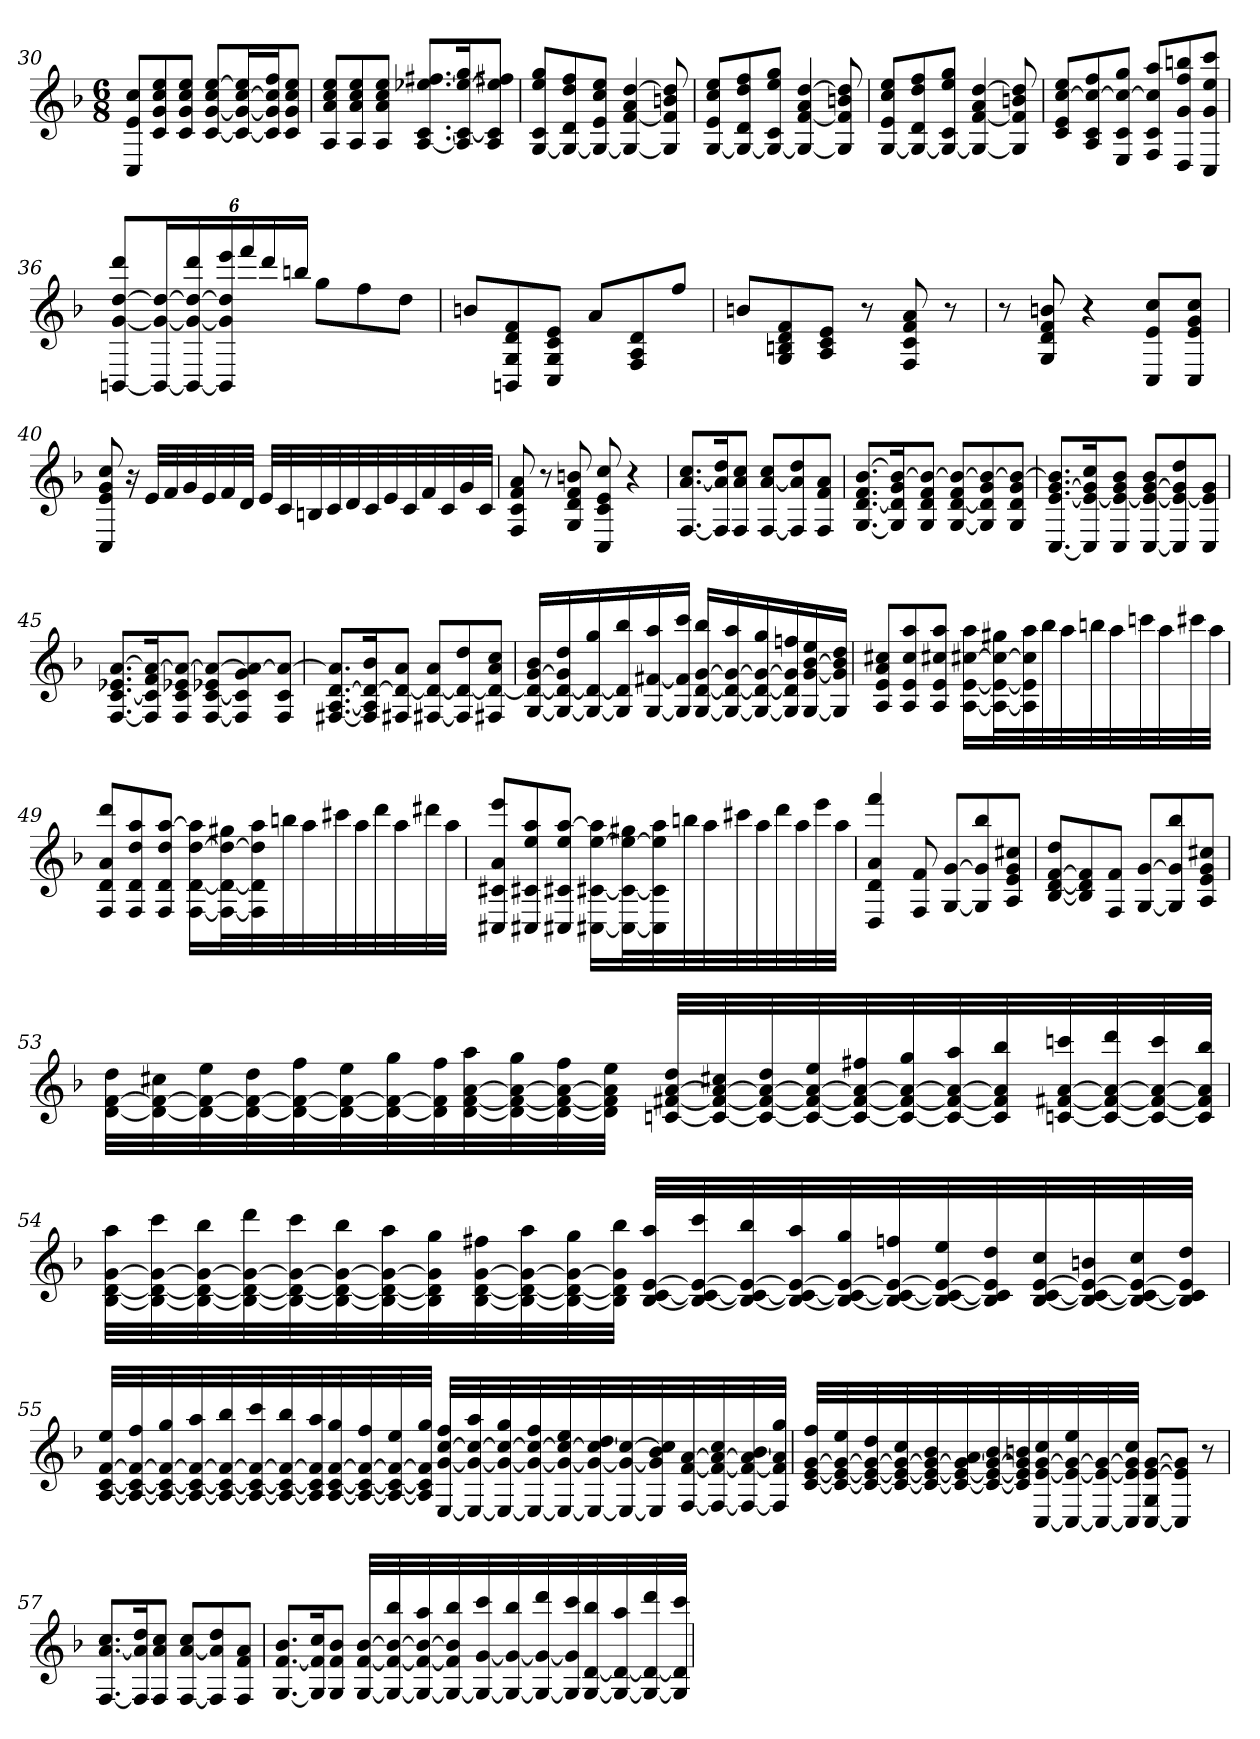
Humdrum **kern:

**kern
*part1
*staff1
*clefG2
*k[b-]
*M6/8
=30
8C 8e 8ccL
8c 8g 8cc 8ee
8c 8g 8cc 8eeJ
[8c [8g 8cc [8eeL
16c_ 16g_ [16cc 16ee]L
16c] 16g] 16cc] 16ffJ
8c 8g 8cc 8eeJ
=31
8A 8a 8cc 8eeL
8A 8a 8cc 8ee
8A 8a 8cc 8eeJ
[8.A [8.c [8.ee-X 8.ff#XL
16A] 16c_ 16ee-_ 16ggK
8A 8c] 8ee-] 8ff#XJ
=32
[8G 8c 8ee 8ggL
8G_ 8d 8dd 8ff
8G_ 8e 8cc 8eeJ
4G_ [4f 4a [4dd
8G] 8f] 8bn 8dd]
=33
[8G 8e 8cc 8eeL
8G_ 8d 8dd 8ff
8G_ 8c 8ee 8ggJ
4G_ [4f 4a [4dd
8G] 8f] 8bn 8dd]
=34
[8G 8e 8cc 8eeL
8G_ 8d 8dd 8ff
8G_ 8c 8ee 8ggJ
4G_ [4f 4a [4dd
8G] 8f] 8bn 8dd]
=35
8c 8e [8cc 8eeL
8A 8c 8cc_ 8ff
8E 8c 8cc_ 8ggJ
8F 8c 8cc] 8aaL
8D 8g 8ff 8bbn
8C 8g 8ee 8cccJ
=36
[8BBn [8g [8dd 8dddL
24BB_ 24g_ 24dd_L
24BB_ 24g_ 24dd_ 24ddd
24BB] 24g] 24dd] 24eee
24fff
24ddd
24bbnJJ
8ggL
8ff
8ddJ
=37
8bnL
8BBn 8G 8d 8f
8C 8G 8c 8eJ
8aL
8F 8A 8d
8ffJ
=38
8bnL
8G 8Bn 8d 8f
8A 8c 8eJ
8r
8F 8c 8f 8a
8r
=39
8r
8G 8d 8f 8bn
4r
8C 8e 8ccL
8C 8e 8g 8ccJ
=40
8C 8e 8g 8cc
16r
32eLLL
32f
32g
32e
32f
32dJJJ
32eLLL
32c
32Bn
32c
32d
32c
32e
32c
32f
32c
32g
32cJJJ
=41
8F 8c 8f 8a
8r
8G 8d 8f 8bn
8C 8c 8e 8cc
4r
=42
[8.F [8.a 8.ccL
16F] 16a] 16ddK
8F 8a 8ccJ
[8F [8a 8ccL
8F] 8a] 8dd
8F 8f 8aJ
=43
[8.G [8.d 8.f [8.b-L
16G] 16d] 16g 16b-_K
8G 8d 8f 8b-_J
[8G [8d 8f 8b-_L
8G] 8d] 8g 8b-_
8G 8d 8g 8b-_J
=44
[8.C [8.e [8.g 8.b-]L
16C] 16e_ 16g] 16ccK
8C 8e_ 8g 8b-J
[8C 8e_ [8g 8b-L
8C] 8e_ 8g] 8dd
8C 8e] 8gJ
=45
[8.F [8.c 8.e-X [8.aL
16F] 16c] 16f 16a_K
8F 8c 8e-X 8a_J
[8F [8c 8e-X 8a_L
8F] 8c] 8g 8a_
8F 8c 8a_J
=46
[8.F#X [8.A [8.d 8.a]L
16F#] 16A] 16d_ 16b-K
8F#X 8d_ 8aJ
[8F#X 8d_ 8aL
8F#] 8d_ 8dd
8F#X 8d_ 8a 8ccJ
=47
[16G 16d_ [16g 16b-LL
16G_ 16d_ 16g] 16dd
16G_ 16d_ 16gg
16G] 16d] 16bb-
[16G [16f#X 16aa
16G] 16f#] 16cccJJ
[16G [16d [16g 16bb-LL
16G_ 16d_ 16g_ 16aa
16G_ 16d_ 16g_ 16gg
16G] 16d] 16g] 16ffn
[16G [16g [16b- 16ee
16G] 16g] 16b-] 16ddJJ
=48
8A 8e 8a 8cc#XL
8A 8e 8cc# 8aa
8A 8e 8cc#X 8aaJ
[16A [16e [16cc#X 16aaLL
32A_ 32e_ 32cc#_ 32gg#XL
32A] 32e] 32cc#] 32aa
32bb-
32aa
32bbn
32aa
32cccn
32aa
32ccc#X
32aaJJJ
=49
8F 8d 8a 8dddL
8F 8d 8dd 8aa
8F 8d 8dd [8aaJ
[16F [16d [16dd 16aa]LL
32F_ 32d_ 32dd_ 32gg#XL
32F] 32d] 32dd] 32aa
32bbn
32aa
32ccc#X
32aa
32ddd
32aa
32ddd#X
32aaJJJ
=50
8C#X 8c#X 8a 8eeeL
8C#X 8c#X 8ee 8aa
8C#X 8c#X 8ee [8aaJ
[16C#X [16c#X [16ee 16aa]LL
32C#_ 32c#_ 32ee_ 32gg#XL
32C#] 32c#] 32ee] 32aa
32bbn
32aa
32ccc#X
32aa
32ddd
32aa
32eee
32aaJJJ
=51
4D 4d 4a 4fff
8F 8f
[8G [8gL
8G] 8g] 8bb-
8A 8e 8g 8cc#XJ
=52
[8B- [8d [8f 8ddL
8B-] 8d] 8f]
8F 8fJ
[8G [8gL
8G] 8g] 8bb-
8A 8e 8g 8cc#XJ
=53
[32d [32f 32ddLLL
32d_ 32f_ 32cc#X
32d_ 32f_ 32ee
32d_ 32f_ 32dd
32d_ 32f_ 32ff
32d_ 32f_ 32ee
32d_ 32f_ 32gg
32d] 32f] 32ff
[32d [32f [32a 32aa
32d_ 32f_ 32a_ 32gg
32d_ 32f_ 32a_ 32ff
32d] 32f] 32a] 32eeJJJ
[32cn [32f#X [32a 32ddLLL
32c_ 32f#_ 32a_ 32cc#X
32c_ 32f#_ 32a_ 32dd
32c_ 32f#_ 32a_ 32ee
32c_ 32f#_ 32a_ 32ff#X
32c_ 32f#_ 32a_ 32gg
32c_ 32f#_ 32a_ 32aa
32c] 32f#] 32a] 32bb-
[32cn [32f#X [32a 32cccn
32c_ 32f#_ 32a_ 32ddd
32c_ 32f#_ 32a_ 32ccc
32c] 32f#] 32a] 32bb-JJJ
=54
[32B- [32d [32g 32aaLLL
32B-_ 32d_ 32g_ 32ccc
32B-_ 32d_ 32g_ 32bb-
32B-_ 32d_ 32g_ 32ddd
32B-_ 32d_ 32g_ 32ccc
32B-_ 32d_ 32g_ 32bb-
32B-_ 32d_ 32g_ 32aa
32B-] 32d] 32g] 32gg
[32B- [32d [32g 32ff#X
32B-_ 32d_ 32g_ 32aa
32B-_ 32d_ 32g_ 32gg
32B-] 32d] 32g] 32bb-JJJ
[32B- [32c [32e 32aaLLL
32B-_ 32c_ 32e_ 32ccc
32B-_ 32c_ 32e_ 32bb-
32B-_ 32c_ 32e_ 32aa
32B-_ 32c_ 32e_ 32gg
32B-_ 32c_ 32e_ 32ffn
32B-_ 32c_ 32e_ 32ee
32B-] 32c] 32e] 32dd
[32B- [32c [32e 32cc
32B-_ 32c_ 32e_ 32bn
32B-_ 32c_ 32e_ 32cc
32B-] 32c] 32e] 32ddJJJ
=55
[32A [32c [32f 32eeLLL
32A_ 32c_ 32f_ 32ff
32A_ 32c_ 32f_ 32gg
32A_ 32c_ 32f_ 32aa
32A_ 32c_ 32f_ 32bb-
32A_ 32c_ 32f_ 32ccc
32A_ 32c_ 32f_ 32bb-
32A] 32c] 32f] 32aa
[32A [32c [32f 32gg
32A_ 32c_ 32f_ 32ff
32A_ 32c_ 32f_ 32ee
32A] 32c] 32f] 32ggJJJ
[32E [32g [32cc 32ffLLL
32E_ 32g_ 32cc_ 32aa
32E_ 32g_ 32cc_ 32gg
32E_ 32g_ 32cc_ 32ff
32E_ 32g_ 32cc_ 32ee
32E_ 32g_ 32cc_ 32dd
32E_ 32g_ 32cc_
32E] 32g] 32b- 32cc]
[32F [32f [32a
32F_ 32f_ 32a_ 32cc
32F_ 32f_ 32a_ 32b-
32F] 32f] 32a] 32ggJJJ
=56
[32c [32e [32g 32ffLLL
32c_ 32e_ 32g_ 32ee
32c_ 32e_ 32g_ 32dd
32c_ 32e_ 32g_ 32cc
32c_ 32e_ 32g_ 32b-
32c_ 32e_ 32g_ 32a
32c_ 32e_ 32g_ 32b-
32c] 32e] 32g] 32bn
[32C [32e [32g 32cc
32C_ 32e_ 32g_ 32ee
32C_ 32e_ 32g_
32C] 32e] 32g] 32ccJJJ
[8C 8G [8e [8gL
8C] 8e] 8g]J
8r
=57
[8.F [8.a 8.ccL
16F] 16a] 16ddK
8F 8a 8ccJ
[8F [8a 8ccL
8F] 8a] 8dd
8F 8f 8aJ
=58
[8.G [8.f 8.b-L
16G] 16f] 16ccK
8G 8f 8b-J
[32G [32f [32b-LLL
32G_ 32f_ 32b-_ 32bb-
32G_ 32f_ 32b-_ 32aa
32G_ 32f] 32b-] 32bb-
32G_ [32g 32ccc
32G_ 32g_ 32bb-
32G_ 32g_ 32ddd
32G] 32g] 32ccc
[32G [32d 32bb-
32G_ 32d_ 32aa
32G_ 32d_ 32ddd
32G] 32d] 32cccJJJ
=
*-
